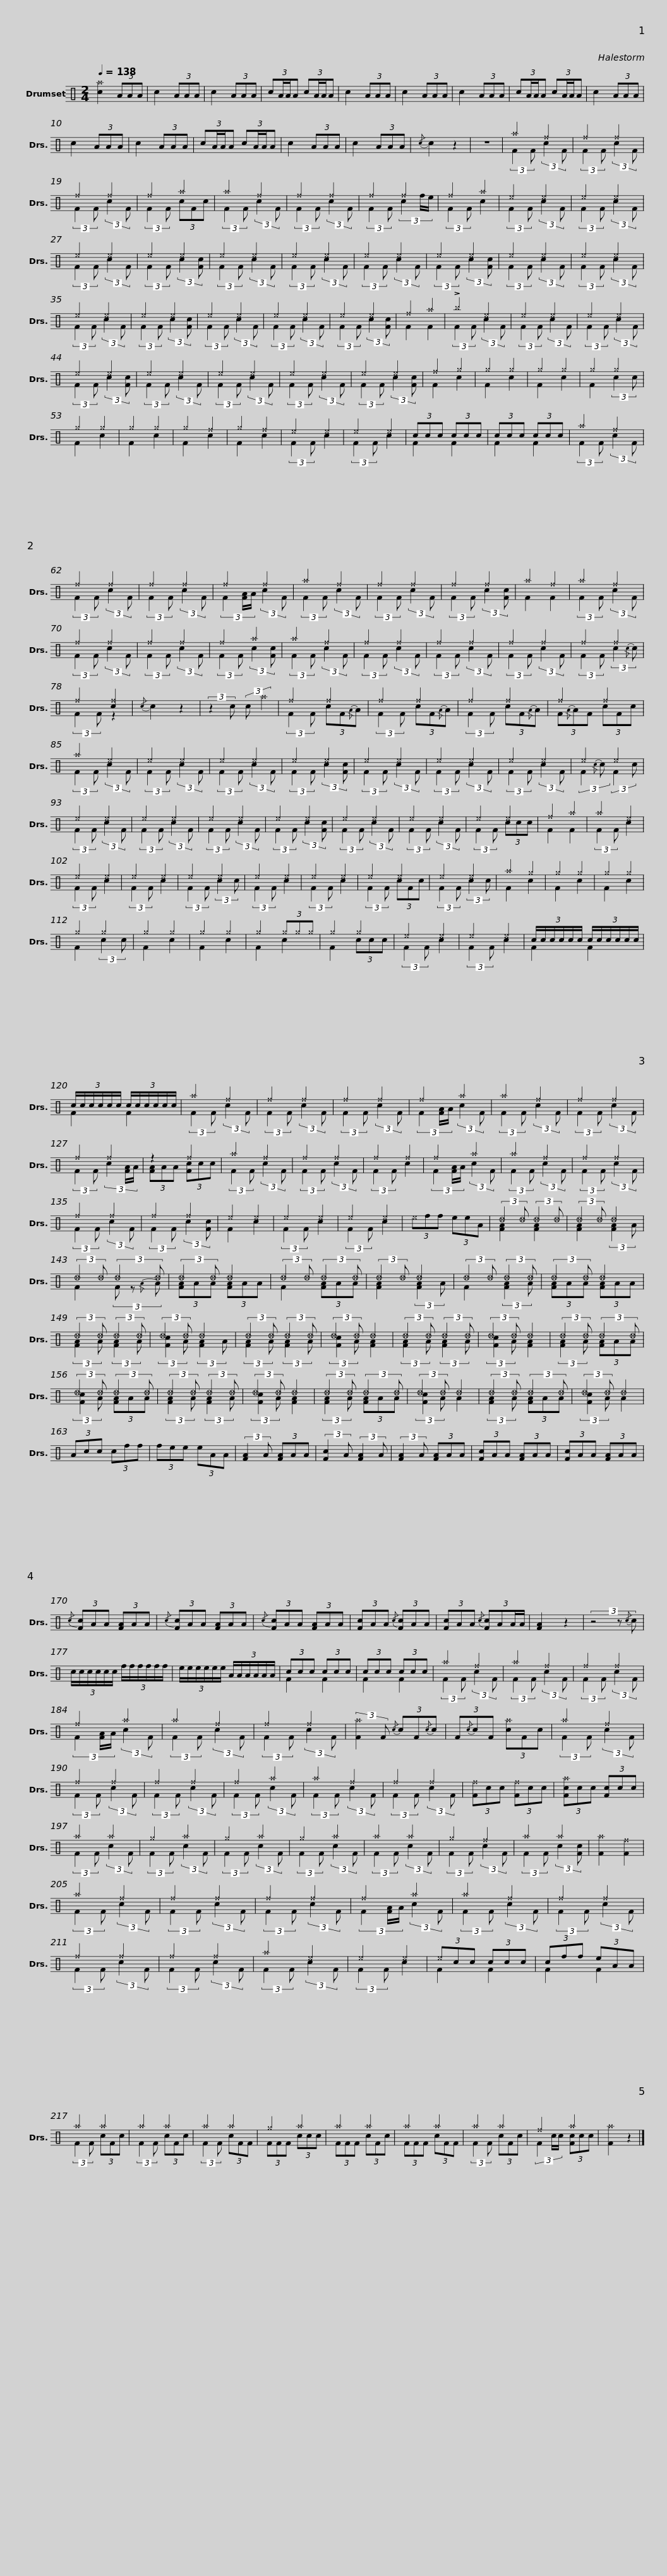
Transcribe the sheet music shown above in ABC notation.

X:1
%%score ( 1 2 )
L:1/8
Q:1/4=138
M:2/4
I:linebreak $
K:C
V:1 perc
K:none
V:2 perc
K:none
V:1
 [c^a]2 (3AAA | c2 (3AAA | c2 (3AAA | (3:2:4cA/A/A (3:2:4cA/A/A | c2 (3AAA | %5
 c2 (3AAA | c2 (3AAA | (3:2:4cA/A/A (3:2:4cA/A/A | c2 (3AAA |$ c2 (3AAA | %10
 c2 (3AAA | (3:2:4cA/A/A (3:2:4cA/A/A | c2 (3AAA | c2 (3AAA |{/c} c2 z2 | %15
 z4 | ^a2 ^f2 | ^f2 ^f2 | ^f2 ^f2 | ^f2 ^a2 |$ %20
 ^a2 ^f2 | ^f2 ^f2 | ^f2 ^f2 | ^f2 ^a2 | ^e2 ^e2 | %25
 ^e2 ^e2 | ^e2 ^e2 | ^e2 ^e2 | ^e2 ^e2 | ^e2 ^e2 | %30
 ^e2 ^e2 |$ ^e2 ^e2 | ^e2 ^e2 | ^e2 ^e2 | ^e2 ^e2 | %35
 ^e2 ^e2 | ^e2 ^e2 | ^e2 ^e2 | ^e2 ^e2 | ^f2 ^a2 | %40
 !>!^b2 ^e2 | ^e2 ^e2 |$ ^e2 ^e2 | ^e2 ^e2 | ^e2 ^e2 | %45
 ^e2 ^e2 | ^e2 ^e2 | ^e2 ^e2 | ^f2 ^g2 | ^g2 ^g2 | %50
 ^g2 ^g2 | ^g2 ^g2 | ^g2 ^g2 | ^g2 ^g2 | ^g2 ^f2 | %55
 ^g2 ^f2 |$ ^e2 ^e2 | ^e2 ^e2 | (3ccc (3ccc | (3ccc (3ccc | %60
 ^a2 ^f2 | ^f2 ^f2 | ^f2 ^f2 | ^f2 ^f2 | ^a2 ^f2 | %65
 ^f2 ^f2 |$ ^f2 ^f2 | ^a2 ^f2 | ^a2 ^f2 | ^f2 ^f2 | %70
 ^f2 ^f2 | ^f2 ^a2 | ^a2 ^f2 | ^f2 ^f2 | ^f2 ^f2 | %75
 ^f2 ^f2 | ^f2 ^f2 |$ ^f2 [c^f]2 |{/c} c2 z2 | (3:2:2z2 c (3:2:2c ^a2 | %80
 ^f2 ^f2 | ^f2 ^f2 | ^f2 ^f2 | ^f2 ^f2 | ^a2 ^e2 | %85
 ^e2 ^e2 |$ ^e2 ^e2 | ^e2 ^e2 | ^e2 ^e2 | ^e2 ^e2 | %90
 ^e2 ^e2 | ^e2 ^e2 | ^e2 ^e2 | ^e2 ^e2 | ^e2 ^e2 | %95
 ^e2 ^e2 | ^e2 ^e2 |$ ^e2 ^e2 | ^e2 ^e2 | ^f2 ^a2 | %100
 ^a2 ^e2 | ^e2 ^e2 | ^e2 ^e2 | ^e2 ^e2 | ^e2 ^e2 | %105
 ^e2 ^e2 | ^e2 ^e2 | ^e2 ^e2 | ^a2 ^g2 |$ ^g2 ^g2 | %110
 ^g2 ^g2 | ^g2 ^g2 | ^g2 ^g2 | ^g2 ^g2 | ^g2 (3^g^g^g | %115
 ^g2 ^g2 | ^e2 ^e2 | ^e2 ^e2 | (3:2:6c/c/c/c/c/c/ (3:2:6c/c/c/c/c/c/ |$ (3:2:6c/c/c/c/c/c/ (3:2:6c/c/c/c/c/c/ | %120
 ^a2 ^f2 | ^f2 ^f2 | ^f2 ^f2 | ^f2 ^a2 | ^a2 ^f2 | %125
 ^f2 ^f2 | ^f2 ^f2 | z2 ^f2 |$ ^a2 ^f2 | ^f2 ^f2 | %130
 ^f2 ^f2 | ^f2 ^a2 | ^a2 ^f2 | ^f2 ^f2 | ^f2 ^f2 | %135
 ^f2 ^f2 | ^e2 ^e2 | ^e2 ^e2 | ^e2 ^e2 |$ (3^eff (3eeA | %140
 (3:2:2_d2 _d (3:2:2_d2 _d | (3:2:2_d2 _d _d2 | (3:2:2_d2 _d (3:2:2_d2 _d | (3:2:2_d2 _d _d2 | (3:2:2_d2 _d (3:2:2_d2 _d | %145
 (3:2:2_d2 _d _d2 | (3:2:2_d2 _d (3:2:2_d2 _d |$ (3:2:2_d2 _d _d2 | (3:2:2_d2 _d (3:2:2_d2 _d | (3:2:2_d2 _d _d2 | %150
 (3:2:2_d2 _d (3:2:2_d2 _d | (3:2:2_d2 _d _d2 | (3:2:2_d2 _d (3:2:2_d2 _d | (3:2:2_d2 _d _d2 | (3:2:2_d2 _d (3:2:2_d2 _d |$ %155
 (3:2:2_d2 _d (3:2:2_d2 _d | (3:2:2_d2 _d (3:2:2_d2 _d | (3:2:2_d2 _d _d2 | (3:2:2_d2 _d (3:2:2_d2 _d | (3:2:2_d2 _d _d2 | %160
 (3:2:2_d2 _d (3:2:2_d2 _d | (3:2:2_d2 _d _d2 | (3Acc (3cff |$ (3fee (3eAA | (3:2:2[FA]2 A (3[FA]AA | %165
 (3:2:2[Fc]2 A (3:2:2[FA]2 A | (3:2:2[FA]2 A (3[FA]AA | (3[Fc]AA (3[FA]AA | (3[Fc]AA (3[FA]AA |{/c} (3[Fc]AA (3[FA]AA | %170
{/c} (3[Fc]AA (3[FA]AA |${/c} (3[Fc]AA (3[FA]AA | (3[Fc]AA{/c} (3[Fc]AA | (3[Fc]AA{/c} (3:2:4[Fc]AA/A/ | [FA]2 z2 | %175
 (3z4 z{/c} c | (3:2:6c/c/c/c/c/c/ (3:2:6f/f/f/f/f/f/ |$ (3:2:6e/e/e/e/e/e/ (3:2:6A/A/A/A/A/A/ | (3ccc (3ccc | (3ccc (3ccc | %180
 ^a2 ^f2 | ^a2 ^f2 | ^f2 ^f2 | ^f2 ^a2 | ^a2 ^f2 |$ %185
 ^f2 ^f2 | (3:2:2[F^a]2 F{/c} (3cF{/c}c | (3F{/c}cF (3[c^a]Fc | ^a2 ^f2 | ^f2 ^f2 | %190
 ^f2 ^f2 | ^f2 ^a2 | ^a2 ^f2 | ^f2 ^f2 |$ (3[F^f]cc (3[F^f]cc | %195
 (3[Fc^a]cc (3[Fc]cc | ^a2 ^a2 | ^g2 ^a2 | ^g2 ^a2 | ^g2 ^a2 | %200
 ^a2 ^a2 | ^g2 ^f2 | ^a2 ^a2 | [F^a]2 [F^f]2 |$ ^a2 ^f2 | %205
 ^f2 ^f2 | ^f2 ^f2 | ^f2 ^a2 | ^a2 ^f2 | ^f2 ^f2 | %210
 ^f2 ^f2 | ^f2 ^f2 | ^a2 ^e2 | ^e2 ^e2 |$ (3^ecc (3ccc | %215
 (3cff (3eAA | ^a2 ^a2 | ^a2 ^a2 | ^a2 ^a2 | ^g2 ^a2 | %220
 ^a2 ^a2 | ^a2 ^a2 |$ ^a2 ^a2 | ^f2 ^a2 | [F^a]2 z2 |] %225
V:2
 x4 | x4 | x4 | x4 | x4 | %5
 x4 | x4 | x4 | x4 |$ x4 | %10
 x4 | x4 | x4 | x4 | x4 | %15
 x4 | (3:2:2F2 F (3:2:2c2 F | (3:2:2F2 F (3:2:2c2 F | (3:2:2F2 F (3:2:2c2 F | (3:2:2F2 F (3cFc |$ %20
 (3:2:2F2 F (3:2:2c2 F | (3:2:2F2 F (3:2:2c2 F | (3:2:2F2 F (3c2 f/e/ | (3:2:2F2 F c2 | (3:2:2F2 F (3:2:2c2 F | %25
 (3:2:2F2 F (3:2:2c2 F | (3:2:2F2 F (3:2:2c2 F | (3:2:2F2 F (3:2:2c2 [Fc] | (3:2:2F2 F (3:2:2c2 F | (3:2:2F2 F (3:2:2c2 F | %30
 (3:2:2F2 F (3:2:2c2 F |$ (3:2:2F2 F (3:2:2c2 [Fc] | (3:2:2F2 F (3:2:2c2 F | (3:2:2F2 F (3:2:2c2 F | (3:2:2F2 F (3:2:2c2 F | %35
 (3:2:2F2 F (3:2:2c2 [Fc] | (3:2:2F2 F (3:2:2c2 F | (3:2:2F2 F (3:2:2c2 F | (3:2:2F2 F (3:2:2c2 [Fc] | F2 F2 | %40
 (3:2:2F2 F (3:2:2c2 F | (3:2:2F2 F (3:2:2c2 F |$ (3:2:2F2 F (3:2:2c2 F | (3:2:2F2 F (3:2:2c2 [Fc] | (3:2:2F2 F (3:2:2c2 F | %45
 (3:2:2F2 F (3:2:2c2 F | (3:2:2F2 F (3:2:2c2 F | (3:2:2F2 F (3:2:2c2 [Fc] | F2 c2 | F2 c2 | %50
 F2 c2 | F2 (3:2:2c2 c | F2 c2 | F2 c2 | F2 c2 | %55
 F2 c2 |$ (3:2:2F2 F c2 | (3:2:2F2 F c2 | F2 F2 | F2 F2 | %60
 (3:2:2F2 F (3:2:2c2 F | (3:2:2F2 F (3:2:2c2 F | (3:2:2F2 F (3:2:2c2 F | (3F2 [FA]/A/ (3:2:2c2 F | (3:2:2F2 F (3:2:2c2 F | %65
 (3:2:2F2 F (3:2:2c2 F |$ (3:2:2F2 F (3:2:2c2 [Fc] | F2 F2 | (3:2:2F2 F (3:2:2c2 F | (3:2:2F2 F (3:2:2c2 F | %70
 (3:2:2F2 F (3:2:2c2 F | (3:2:2F2 F (3:2:2c2 [Fc] | (3:2:2F2 F (3:2:2c2 F | (3:2:2F2 F (3:2:2c2 F | (3:2:2F2 F (3:2:2c2 F | %75
 (3:2:2F2 F (3:2:2c2 F | (3:2:2F2 F (3:2:2c2{/c} c |$ (3:2:2F2 F z2 | x4 | x4 | %80
 (3:2:2F2 F (3cF{/A}A | (3:2:2F2 F (3cF{/A}A | (3:2:2F2 F (3cF{/A}A | (3F{/A}AF (3cFc | (3:2:2F2 F (3:2:2c2 F | %85
 (3:2:2F2 F (3:2:2c2 F |$ (3:2:2F2 F (3:2:2c2 F | (3:2:2F2 F (3:2:2c2 [Fc] | (3:2:2F2 F (3:2:2c2 F | (3:2:2F2 F (3:2:2c2 F | %90
 (3:2:2F2 F (3:2:2c2 F | (3:2:2F2{/c} c (3:2:2F2 c | (3:2:2F2 F (3:2:2c2 F | (3:2:2F2 F (3:2:2c2 F | (3:2:2F2 F (3:2:2c2 F | %95
 (3:2:2F2 F (3:2:2c2 [Fc] | (3:2:2F2 F (3:2:2c2 F |$ (3:2:2F2 F (3:2:2c2 F | (3:2:2F2 F (3ccc | F2 F2 | %100
 (3:2:2F2 F c2 | (3:2:2F2 F c2 | (3:2:2F2 F c2 | (3:2:2F2 F (3:2:2c2 c | (3:2:2F2 F c2 | %105
 (3:2:2F2 F c2 | (3:2:2F2 F (3cFc | (3:2:2F2 F (3:2:2c2 c | F2 c2 |$ F2 c2 | %110
 F2 c2 | F2 (3:2:2c2 c | F2 c2 | F2 c2 | F2 c2 | %115
 F2 (3ccc | (3:2:2F2 F c2 | (3:2:2F2 F c2 | F2 F2 |$ F2 F2 | %120
 (3:2:2F2 F (3:2:2c2 F | (3:2:2F2 F (3:2:2c2 F | (3:2:2F2 F (3:2:2c2 F | (3F2 [FA]/A/ (3:2:2c2 F | (3:2:2F2 F (3:2:2c2 F | %125
 (3:2:2F2 F (3:2:2c2 F | (3:2:2F2 F (3c2 [FA]/A/ | (3[FA]AA (3[Fc]cc |$ (3:2:2F2 F (3:2:2c2 F | (3:2:2F2 F (3:2:2c2 F | %130
 (3:2:2F2 F c2 | (3F2 [FA]/A/ (3:2:2c2 F | (3:2:2F2 F (3:2:2c2 F | (3:2:2F2 F (3:2:2c2 F | (3:2:2F2 F (3:2:2c2 F | %135
 (3:2:2F2 F (3:2:2c2 [Fc] | F2 c2 | (3:2:2F2 F c2 | (3:2:2F2 F c2 |$ x4 | %140
 [FA]2 [FA]2 | [FA]2 (3:2:2[FA]2 A | F2 (3F z{/A} A | (3[FA]AA (3[FA]AA | F2 (3[FA]AA | %145
 [FA]2 (3:2:2[FA]2 A | F2 (3:2:2[FA]2 A |$ (3[FA]AA (3[FA]AA | (3:2:2[FA]2 A (3:2:2[FA]2 A | (3:2:2[Fc]2 A (3:2:2[FA]2 A | %150
 (3:2:2[FA]2 A (3:2:2[FA]2 A | (3:2:2[Fc]2 A [FA]2 | (3:2:2[FA]2 A (3:2:2[FA]2 A | (3:2:2[Fc]2 A [FA]2 | (3:2:2[FA]2 A (3[FA]AA |$ %155
 (3:2:2[Fc]2 A (3[FA]AA | (3:2:2[FA]2 A (3:2:2[FA]2 A | (3:2:2[Fc]2 A [FA]2 | (3:2:2[FA]2 A (3[FA]AA | (3:2:2[Fc]2 A A2 | %160
 (3:2:2[FA]2 A (3[FA]AA | (3:2:2[Fc]2 A A2 | x4 |$ x4 | x4 | %165
 x4 | x4 | x4 | x4 | x4 | %170
 x4 |$ x4 | x4 | x4 | x4 | %175
 x4 | x4 |$ x4 | F2 F2 | F2 F2 | %180
 (3:2:2F2 F (3:2:2c2 F | (3:2:2F2 F (3:2:2c2 F | (3:2:2F2 F (3:2:2c2 F | (3F2 [FA]/A/ (3:2:2c2 F | (3:2:2F2 F (3:2:2c2 F |$ %185
 (3:2:2F2 F (3:2:2c2 F | x4 | x4 | (3:2:2F2 F (3:2:2c2 F | (3:2:2F2 F (3:2:2c2 F | %190
 (3:2:2F2 F (3:2:2c2 F | (3:2:2F2 F (3:2:2c2 F | (3:2:2F2 F (3:2:2c2 F | (3:2:2F2 F (3:2:2c2 F |$ x4 | %195
 x4 | (3:2:2F2 F (3:2:2c2 F | (3:2:2F2 F (3:2:2c2 F | (3:2:2F2 F (3:2:2c2 F | (3:2:2F2 F (3:2:2c2 F | %200
 (3:2:2F2 F (3:2:2c2 F | (3:2:2F2 F (3:2:2c2 F | (3:2:2F2 F (3:2:2c2 [Fc] | x4 |$ (3:2:2F2 F (3:2:2c2 F | %205
 (3:2:2F2 F (3:2:2c2 F | (3:2:2F2 F (3:2:2c2 F | (3F2 [FA]/A/ (3:2:2c2 F | (3:2:2F2 F (3:2:2c2 F | (3:2:2F2 F (3:2:2c2 F | %210
 (3:2:2F2 F (3:2:2c2 F | (3:2:2F2 F (3:2:2c2 F | (3:2:2F2 F (3:2:2c2 F | (3:2:2F2 F c2 |$ F2 F2 | %215
 F2 F2 | (3:2:2F2 F (3cFc | (3:2:2F2 F (3cFc | (3:2:2F2 F (3cFF | (3FFF (3ccc | %220
 (3FFF (3cFc | (3FFF (3cFF |$ (3:2:2F2 F (3cFc | (3F2 c/c/ (3[Fc]cc | x4 |] %225
